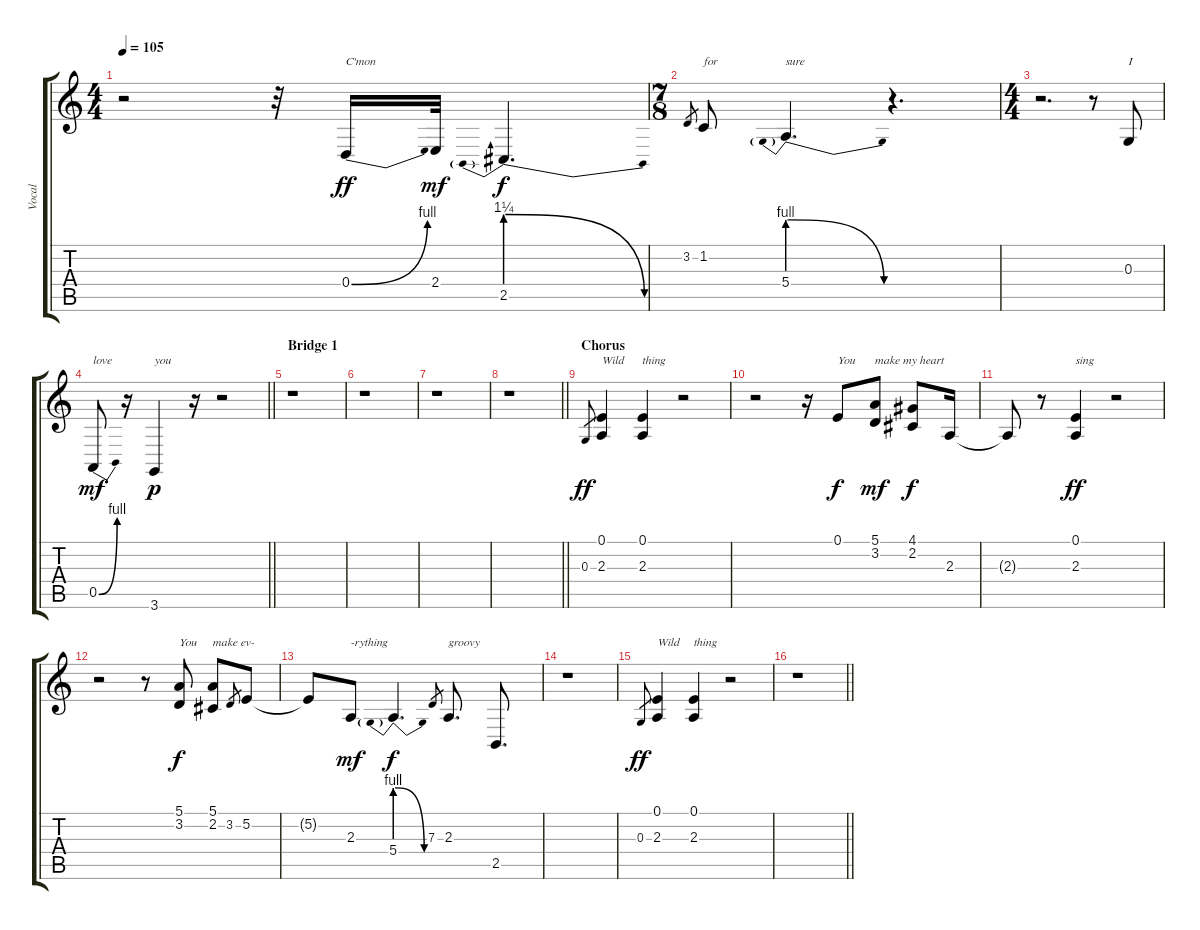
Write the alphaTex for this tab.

\track ("Vocal" "Vocal") {instrument honkytonkpiano}
\staff {score tabs}
\tuning (E4 B3 G3 D3 A2 E2) {hide}
\ts (4 4)
\tempo 105
\clef g2
\ks c
r.2{dy f} r.32 0.4{be (bend 0 0 60 4)}.16{txt "C'mon" dy ff} 2.4.32{dy mf} 2.5{be (prebendrelease 0 5 60 0)}.4{d dy f} |
\ts (7 8)
3.2.8{gr} 1.2.8{txt "for"} 5.4{be (prebendrelease 0 4 60 0)}.4{d txt "sure"} r.4{d} |
\ts (4 4)
r.2{d} r.8 0.3.8{txt "I"} |
\barLineRight lightlight
0.5{be (bend 0 0 60 4)}.8{txt "love" dy mf} r.16 3.6.4{txt "you" dy p} r.16 r.2 |
\section ("" "Bridge 1")
r.1 |
r.1 |
r.1 |
\barLineRight lightlight
r.1 |
\section ("" "Chorus")
0.3.8{gr dy ff} (0.1 2.3).4{txt "Wild"} (0.1 2.3).4{txt "thing"} r.2 |
r.2 r.16 0.1.8{txt "You" dy f} (5.1 3.2).8{txt "make my heart" dy mf} (4.1 2.2).8{dy f} 2.3.16 |
2.3{t}.8 r.8 (0.1 2.3).4{txt "sing" dy ff} r.2 |
r.2 r.8 (5.1 3.2).8{txt "You" dy f} (5.1 2.2).8{txt "make ev-"} 3.2.8{gr} 5.2.8 |
5.2{t}.8 2.3.8{txt "-rything" dy mf} 5.4{be (prebendrelease 0 4 60 0)}.4{d dy f} 7.3.8{gr} 2.3.8{d txt "groovy"} 2.5.8{d} |
r.1 |
0.3.8{gr dy ff} (0.1 2.3).4{txt "Wild"} (0.1 2.3).4{txt "thing"} r.2 |
\barLineRight lightlight
r.1
